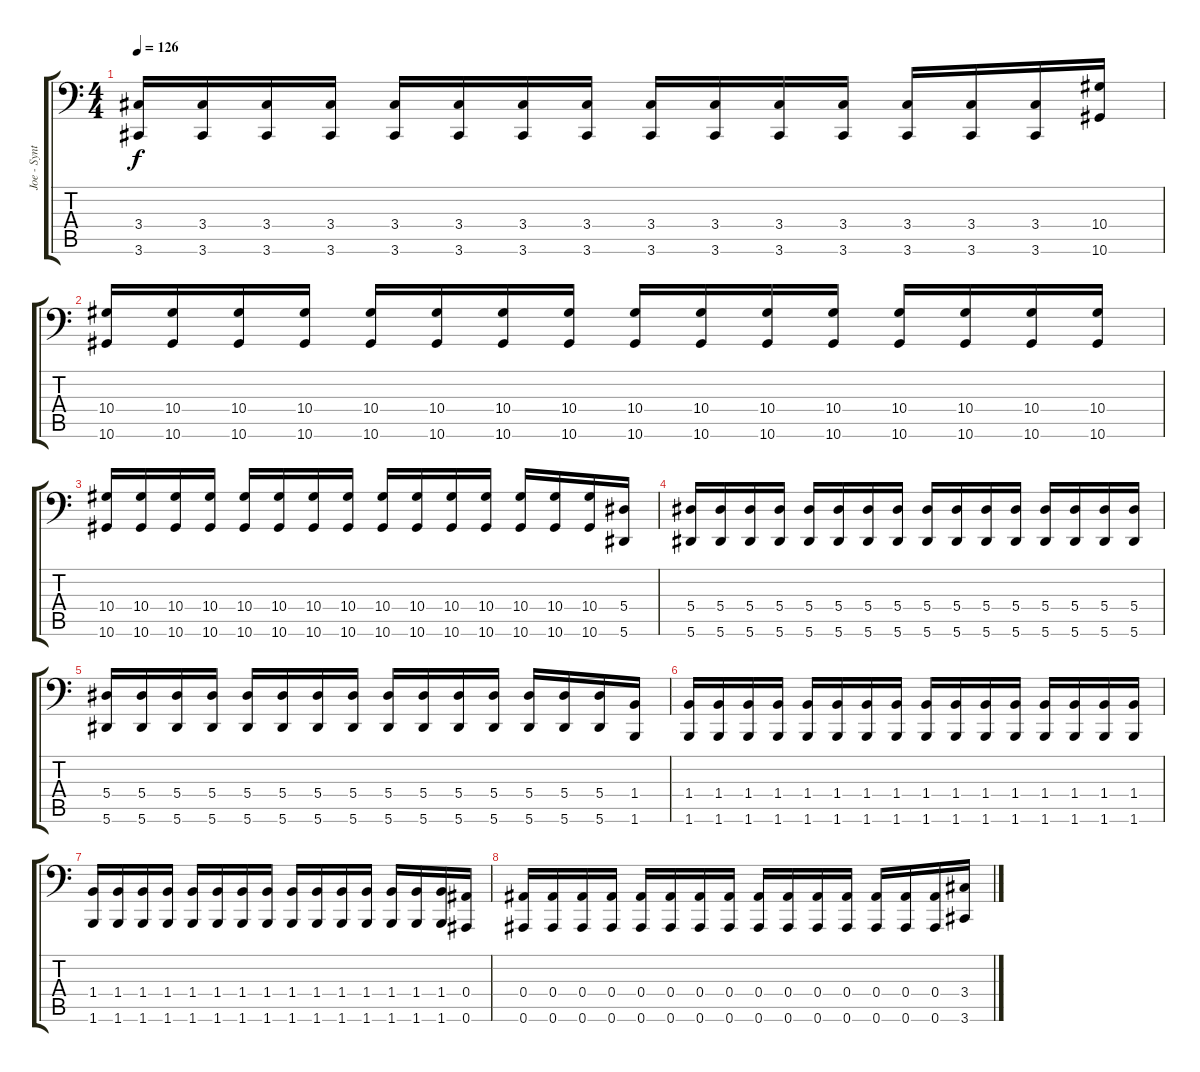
\track ("Joe - Synth (2 Step Down)" "Joe - Synt") {instrument lead8bassandlead}
\staff {score tabs}
\tuning (C4 G3 Eb3 Bb2 F2 Bb1) {hide}
\ts (4 4)
\tempo 126
\clef f4
\ks c
(3.4 3.6).16{dy f} (3.4 3.6).16 (3.4 3.6).16 (3.4 3.6).16 (3.4 3.6).16 (3.4 3.6).16 (3.4 3.6).16 (3.4 3.6).16 (3.4 3.6).16 (3.4 3.6).16 (3.4 3.6).16 (3.4 3.6).16 (3.4 3.6).16 (3.4 3.6).16 (3.4 3.6).16 (10.4 10.6).16 |
(10.4 10.6).16 (10.4 10.6).16 (10.4 10.6).16 (10.4 10.6).16 (10.4 10.6).16 (10.4 10.6).16 (10.4 10.6).16 (10.4 10.6).16 (10.4 10.6).16 (10.4 10.6).16 (10.4 10.6).16 (10.4 10.6).16 (10.4 10.6).16 (10.4 10.6).16 (10.4 10.6).16 (10.4 10.6).16 |
(10.4 10.6).16 (10.4 10.6).16 (10.4 10.6).16 (10.4 10.6).16 (10.4 10.6).16 (10.4 10.6).16 (10.4 10.6).16 (10.4 10.6).16 (10.4 10.6).16 (10.4 10.6).16 (10.4 10.6).16 (10.4 10.6).16 (10.4 10.6).16 (10.4 10.6).16 (10.4 10.6).16 (5.4 5.6).16 |
(5.4 5.6).16 (5.4 5.6).16 (5.4 5.6).16 (5.4 5.6).16 (5.4 5.6).16 (5.4 5.6).16 (5.4 5.6).16 (5.4 5.6).16 (5.4 5.6).16 (5.4 5.6).16 (5.4 5.6).16 (5.4 5.6).16 (5.4 5.6).16 (5.4 5.6).16 (5.4 5.6).16 (5.4 5.6).16 |
(5.4 5.6).16 (5.4 5.6).16 (5.4 5.6).16 (5.4 5.6).16 (5.4 5.6).16 (5.4 5.6).16 (5.4 5.6).16 (5.4 5.6).16 (5.4 5.6).16 (5.4 5.6).16 (5.4 5.6).16 (5.4 5.6).16 (5.4 5.6).16 (5.4 5.6).16 (5.4 5.6).16 (1.4 1.6).16 |
(1.4 1.6).16 (1.4 1.6).16 (1.4 1.6).16 (1.4 1.6).16 (1.4 1.6).16 (1.4 1.6).16 (1.4 1.6).16 (1.4 1.6).16 (1.4 1.6).16 (1.4 1.6).16 (1.4 1.6).16 (1.4 1.6).16 (1.4 1.6).16 (1.4 1.6).16 (1.4 1.6).16 (1.4 1.6).16 |
(1.4 1.6).16 (1.4 1.6).16 (1.4 1.6).16 (1.4 1.6).16 (1.4 1.6).16 (1.4 1.6).16 (1.4 1.6).16 (1.4 1.6).16 (1.4 1.6).16 (1.4 1.6).16 (1.4 1.6).16 (1.4 1.6).16 (1.4 1.6).16 (1.4 1.6).16 (1.4 1.6).16 (0.4 0.6).16 |
(0.4 0.6).16 (0.4 0.6).16 (0.4 0.6).16 (0.4 0.6).16 (0.4 0.6).16 (0.4 0.6).16 (0.4 0.6).16 (0.4 0.6).16 (0.4 0.6).16 (0.4 0.6).16 (0.4 0.6).16 (0.4 0.6).16 (0.4 0.6).16 (0.4 0.6).16 (0.4 0.6).16 (3.4 3.6).16
